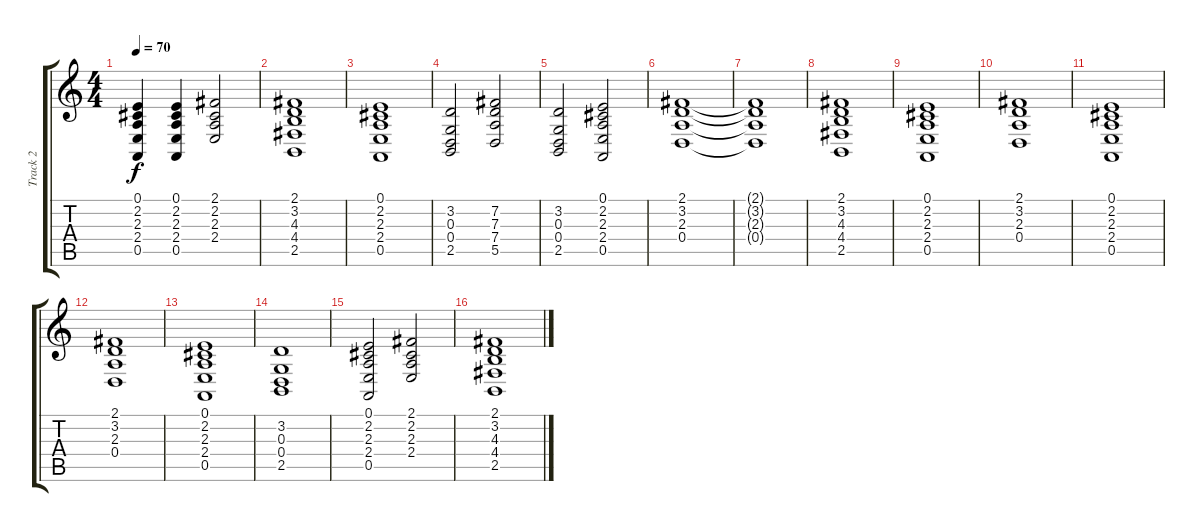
\track ("Track 2" "Track 2") {instrument acousticgrandpiano}
\staff {score tabs}
\tuning (E4 B3 G3 D3 A2 E2) {hide}
\ts (4 4)
\tempo 70
\clef g2
\ks c
(0.1 2.2 2.3 2.4 0.5).4{dy f} (0.1 2.2 2.3 2.4 0.5).4 (2.1 2.2 2.3 2.4).2 |
(2.1 3.2 4.3 4.4 2.5).1 |
(0.1 2.2 2.3 2.4 0.5).1 |
(3.2 0.3 0.4 2.5).2 (7.2 7.3 7.4 5.5).2 |
(3.2 0.3 0.4 2.5).2 (0.1 2.2 2.3 2.4 0.5).2 |
(2.1 3.2 2.3 0.4).1 |
(2.1{t} 3.2{t} 2.3{t} 0.4{t}).1 |
(2.1 3.2 4.3 4.4 2.5).1 |
(0.1 2.2 2.3 2.4 0.5).1 |
(2.1 3.2 2.3 0.4).1 |
(0.1 2.2 2.3 2.4 0.5).1 |
(2.1 3.2 2.3 0.4).1 |
(0.1 2.2 2.3 2.4 0.5).1 |
(3.2 0.3 0.4 2.5).1 |
(0.1 2.2 2.3 2.4 0.5).2 (2.1 2.2 2.3 2.4).2 |
(2.1 3.2 4.3 4.4 2.5).1
